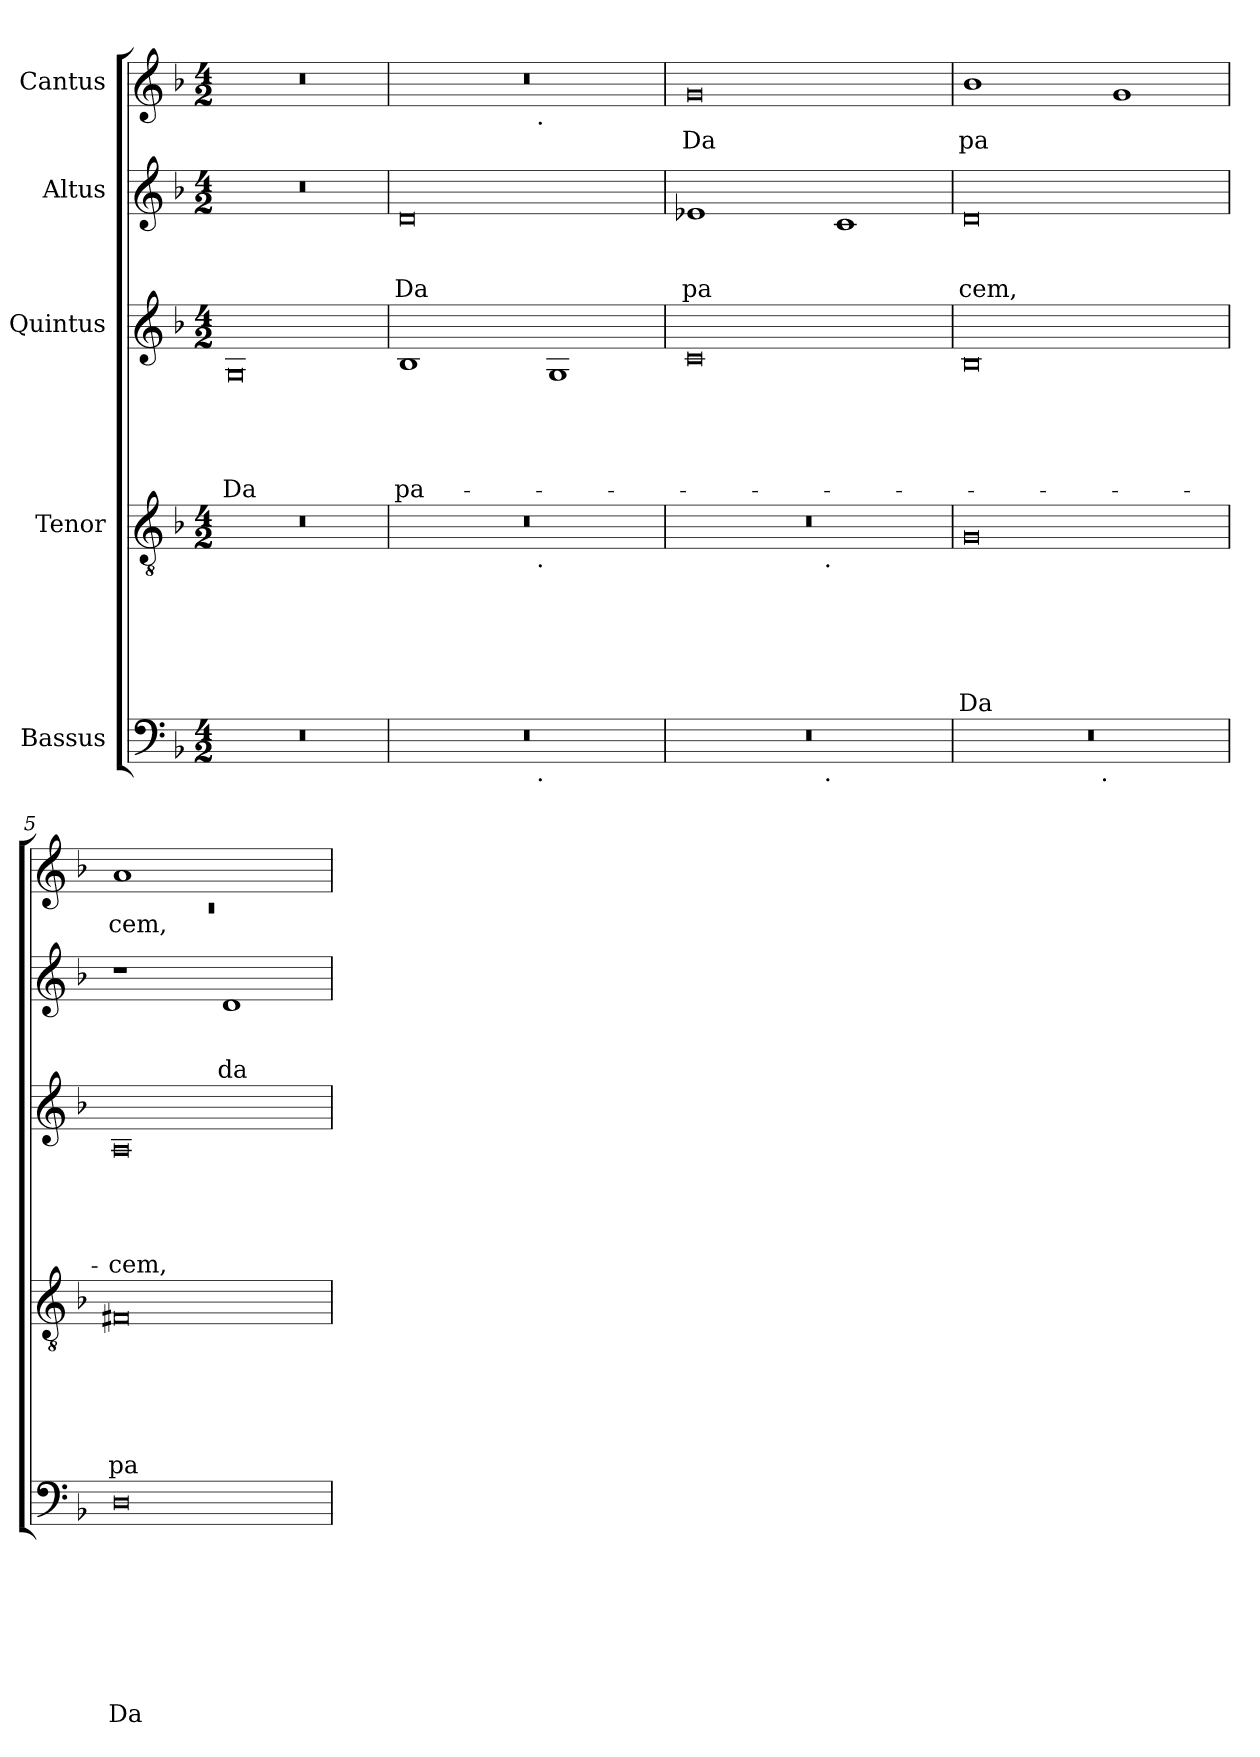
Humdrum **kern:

**kern	**text	**text	**text	**text	**text	**text	**text	**text	**kern	**text	**text	**text	**text	**text	**text	**kern	**text	**text	**text	**text	**text	**kern	**text	**text	**text	**kern	**text
*part5	*part5	*part5	*part5	*part5	*part5	*part5	*part5	*part5	*part4	*part4	*part4	*part4	*part4	*part4	*part4	*part3	*part3	*part3	*part3	*part3	*part3	*part2	*part2	*part2	*part2	*part1	*part1
*staff5	*staff5	*staff5	*staff5	*staff5	*staff5	*staff5	*staff5	*staff5	*staff4	*staff4	*staff4	*staff4	*staff4	*staff4	*staff4	*staff3	*staff3	*staff3	*staff3	*staff3	*staff3	*staff2	*staff2	*staff2	*staff2	*staff1	*staff1
*I"Bassus	*	*	*	*	*	*	*	*	*I"Tenor	*	*	*	*	*	*	*I"Quintus	*	*	*	*	*	*I"Altus	*	*	*	*I"Cantus	*
*clefF4	*	*	*	*	*	*	*	*	*clefGv2	*	*	*	*	*	*	*clefG2	*	*	*	*	*	*clefG2	*	*	*	*clefG2	*
*k[b-]	*	*	*	*	*	*	*	*	*k[b-]	*	*	*	*	*	*	*k[b-]	*	*	*	*	*	*k[b-]	*	*	*	*k[b-]	*
*F:	*	*	*	*	*	*	*	*	*F:	*	*	*	*	*	*	*F:	*	*	*	*	*	*F:	*	*	*	*F:	*
*M4/2	*	*	*	*	*	*	*	*	*M4/2	*	*	*	*	*	*	*M4/2	*	*	*	*	*	*M4/2	*	*	*	*M4/2	*
=1	=1	=1	=1	=1	=1	=1	=1	=1	=1	=1	=1	=1	=1	=1	=1	=1	=1	=1	=1	=1	=1	=1	=1	=1	=1	=1	=1
!	!	!	!	!	!	!	!	!	!	!	!	!	!	!	!	!	!	!	!	!	!LO:LY:b	!	!	!	!	!	!
0r	.	.	.	.	.	.	.	.	0r	.	.	.	.	.	.	0G	.	.	.	.	Da	0r	.	.	.	0r	.
=2	=2	=2	=2	=2	=2	=2	=2	=2	=2	=2	=2	=2	=2	=2	=2	=2	=2	=2	=2	=2	=2	=2	=2	=2	=2	=2	=2
!	!	!	!	!	!	!	!	!	!	!	!	!	!	!	!	!	!	!	!	!	!LO:LY:b	!	!	!	!LO:LY:b	!	!
*^	*	*	*	*	*	*	*	*	*^	*	*	*	*	*	*	*	*	*	*	*	*	*	*	*	*	*^	*
0r	2ryy	.	.	.	.	.	.	.	.	0r	2ryy	.	.	.	.	.	.	1B-	.	.	.	.	pa-	0d	.	.	Da	0r	2ryy	.
.	4...ryy	.	.	.	.	.	.	.	.	.	4...ryy	.	.	.	.	.	.	.	.	.	.	.	.	.	.	.	.	.	4...ryy	.
!	!	!	!	!	!	!	!	!	!	!	!	!	!	!	!	!	!	!	!	!	!	!	!	!	!	!	!	!	!LO:TX:b:t=.	!
!	!	!	!	!	!	!	!	!	!	!	!LO:TX:b:t=.	!	!	!	!	!	!	!	!	!	!	!	!	!	!	!	!	!	!	!
!	!LO:TX:b:t=.	!	!	!	!	!	!	!	!	!	!	!	!	!	!	!	!	!	!	!	!	!	!	!	!	!	!	!	!	!
.	1ryy	.	.	.	.	.	.	.	.	.	1ryy	.	.	.	.	.	.	.	.	.	.	.	.	.	.	.	.	.	1ryy	.
.	.	.	.	.	.	.	.	.	.	.	.	.	.	.	.	.	.	1G	.	.	.	.	.	.	.	.	.	.	.	.
.	32ryy	.	.	.	.	.	.	.	.	.	32ryy	.	.	.	.	.	.	.	.	.	.	.	.	.	.	.	.	.	32ryy	.
=3	=3	=3	=3	=3	=3	=3	=3	=3	=3	=3	=3	=3	=3	=3	=3	=3	=3	=3	=3	=3	=3	=3	=3	=3	=3	=3	=3	=3	=3	=3
!	!	!	!	!	!	!	!	!	!	!	!	!	!	!	!	!	!	!	!	!	!	!	!	!	!	!	!LO:LY:b	!	!	!LO:LY:b
*	*	*	*	*	*	*	*	*	*	*	*	*	*	*	*	*	*	*	*	*	*	*	*	*	*	*	*	*v	*v	*
0r	2ryy	.	.	.	.	.	.	.	.	0r	2ryy	.	.	.	.	.	.	0c	.	.	.	.	.	1e-X	.	.	pa	0g	Da
.	4...ryy	.	.	.	.	.	.	.	.	.	4...ryy	.	.	.	.	.	.	.	.	.	.	.	.	.	.	.	.	.	.
!	!	!	!	!	!	!	!	!	!	!	!LO:TX:b:t=.	!	!	!	!	!	!	!	!	!	!	!	!	!	!	!	!	!	!
!	!LO:TX:b:t=.	!	!	!	!	!	!	!	!	!	!	!	!	!	!	!	!	!	!	!	!	!	!	!	!	!	!	!	!
.	1ryy	.	.	.	.	.	.	.	.	.	1ryy	.	.	.	.	.	.	.	.	.	.	.	.	.	.	.	.	.	.
.	.	.	.	.	.	.	.	.	.	.	.	.	.	.	.	.	.	.	.	.	.	.	.	1c	.	.	.	.	.
.	32ryy	.	.	.	.	.	.	.	.	.	32ryy	.	.	.	.	.	.	.	.	.	.	.	.	.	.	.	.	.	.
=4	=4	=4	=4	=4	=4	=4	=4	=4	=4	=4	=4	=4	=4	=4	=4	=4	=4	=4	=4	=4	=4	=4	=4	=4	=4	=4	=4	=4	=4
!	!	!	!	!	!	!	!	!	!	!	!	!	!	!	!	!	!LO:LY:b	!	!	!	!	!	!	!	!	!	!LO:LY:b	!	!LO:LY:b
*	*	*	*	*	*	*	*	*	*	*v	*v	*	*	*	*	*	*	*	*	*	*	*	*	*	*	*	*	*	*
0r	2ryy	.	.	.	.	.	.	.	.	0G	.	.	.	.	.	Da	0B-	.	.	.	.	.	0d	.	.	cem,	1b-	pa
.	4...ryy	.	.	.	.	.	.	.	.	.	.	.	.	.	.	.	.	.	.	.	.	.	.	.	.	.	.	.
!	!LO:TX:b:t=.	!	!	!	!	!	!	!	!	!	!	!	!	!	!	!	!	!	!	!	!	!	!	!	!	!	!	!
.	1ryy	.	.	.	.	.	.	.	.	.	.	.	.	.	.	.	.	.	.	.	.	.	.	.	.	.	.	.
.	.	.	.	.	.	.	.	.	.	.	.	.	.	.	.	.	.	.	.	.	.	.	.	.	.	.	1g	.
.	32ryy	.	.	.	.	.	.	.	.	.	.	.	.	.	.	.	.	.	.	.	.	.	.	.	.	.	.	.
=5	=5	=5	=5	=5	=5	=5	=5	=5	=5	=5	=5	=5	=5	=5	=5	=5	=5	=5	=5	=5	=5	=5	=5	=5	=5	=5	=5	=5
*	*	*	*	*	*	*	*	*	*	*	*	*	*	*	*	*	*	*	*	*	*	*	*	*	*	*	*^	*
!	!	!	!	!	!	!	!	!	!LO:LY:b	!	!	!	!	!	!	!LO:LY:b	!	!	!	!	!	!LO:LY:b	!	!	!	!	!	!LO:N:vis=1	!LO:LY:b
*v	*v	*	*	*	*	*	*	*	*	*	*	*	*	*	*	*	*	*	*	*	*	*	*	*	*	*	*	*	*
0D	.	.	.	.	.	.	.	Da	0F#X	.	.	.	.	.	pa	0A	.	.	.	.	-cem,	1r	.	.	.	1a	0rc	cem,
!	!	!	!	!	!	!	!	!	!	!	!	!	!	!	!	!	!	!	!	!	!	!	!	!	!LO:LY:b	!	!	!
.	.	.	.	.	.	.	.	.	.	.	.	.	.	.	.	.	.	.	.	.	.	1d	.	.	da	1ryy	.	.
*	*	*	*	*	*	*	*	*	*	*	*	*	*	*	*	*	*	*	*	*	*	*	*	*	*	*v	*v	*
=	=	=	=	=	=	=	=	=	=	=	=	=	=	=	=	=	=	=	=	=	=	=	=	=	=	=	=
*-	*-	*-	*-	*-	*-	*-	*-	*-	*-	*-	*-	*-	*-	*-	*-	*-	*-	*-	*-	*-	*-	*-	*-	*-	*-	*-	*-
